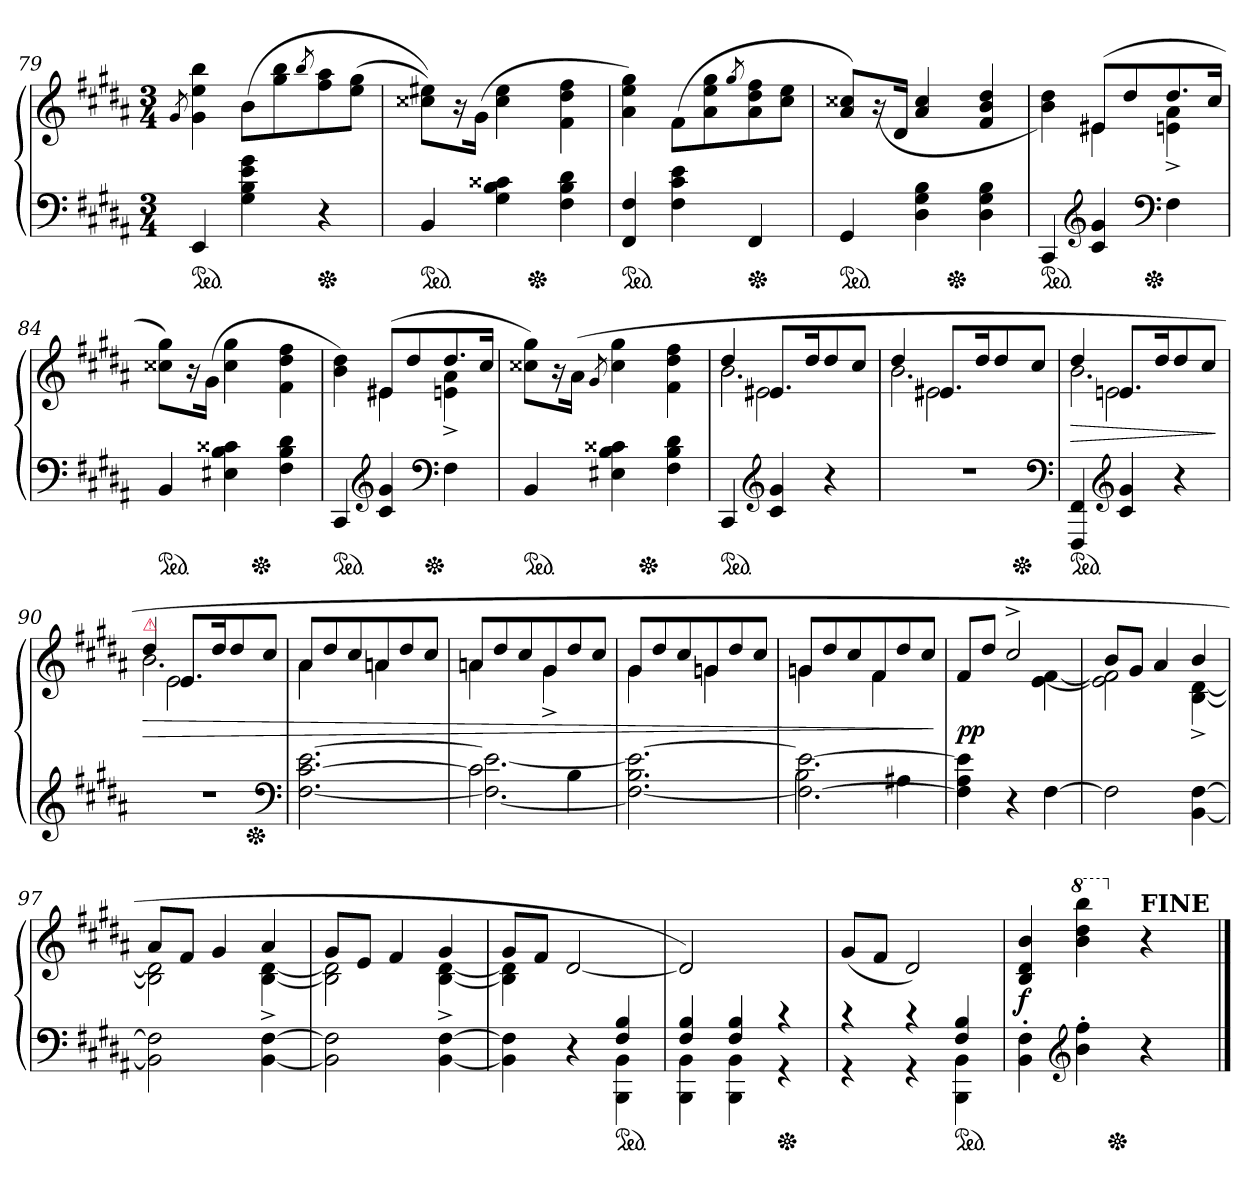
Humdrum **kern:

**kern	**kern	**dynam
*part1	*part1	*part1
*staff2	*staff1	*staff1/2
*clefF4	*clefG2	*
*k[f#c#g#d#a#]	*k[f#c#g#d#a#]	*
*M3/4	*M3/4	*
=79	=79	=79
.	8qg#/	.
*ped	*	*
4EE	4g# 4ee 4bb	.
4G# 4B 4e 4g#	(8bL	.
.	8gg# 8bb	.
.	8qbb/	.
*Xped	*	*
4r	8ff# 8aa#	.
.	(>8ee 8gg#J	.
=80	=80	=80
*ped	*	*
*	*^	*
4BB	8cc##X 8ee#XL))	4.ryy	.
.	16r	.	.
.	(>16g#Jk	.	.
4G# 4B 4c##X	4cc## 4ee#	.	.
*Xped	*	*	*
.	.	4.ryy	.
4F# 4B 4d#	4f# 4dd# 4ff#	.	.
*	*v	*v	*
=81	=81	=81
*ped	*	*
4FF# 4F#	4a# 4ee 4gg#)	.
4F# 4c# 4e	(>8f#L	.
.	8a# 8ee 8gg#	.
.	8qgg#/	.
*Xped	*	*
4FF#	8a# 8dd# 8ff#	.
.	8cc# 8eeJ	.
=82	=82	=82
*ped	*	*
*	*^	*
4GG#	8a#/ 8cc##X/L)	4.ryy	.
.	(>16r	.	.
.	16d#Jk	.	.
4D# 4G# 4B	4a#/ 4cc##/	.	.
*Xped	*	*	*
.	.	4.ryy	.
4D# 4G# 4B	4f# 4b 4dd#	.	.
=83	=83	=83	=83
*ped	*	*	*
*	*	*^	*
4CC#	4ryy	4b 4dd#)	4..ryy	.
*clefG2	*	*	*	*
4c# 4g#	(>8e#XL	4e#X	.	.
.	8dd#	.	.	.
*Xped	*	*	*	*
.	.	.	4ryy	.
*clefF4	*	*	*	*
4F#	8.dd#	4en^ 4a#^	.	.
.	16cc#Jk	.	16ryy	.
*	*v	*v	*v	*
=84	=84	=84
*ped	*	*
*	*^	*
4BB	8cc##X 8gg#L)	4.ryy	.
.	16r	.	.
.	(>16g#Jk	.	.
4E#X 4B 4c##X	4cc## 4gg#	.	.
*Xped	*	*	*
.	.	4.ryy	.
4F# 4B 4d#	4f# 4dd# 4ff#	.	.
=85	=85	=85	=85
*ped	*	*	*
*	*	*^	*
4CC#	4ryy	4b 4dd#)	4..ryy	.
*clefG2	*	*	*	*
4c# 4g#	(>8e#XL	4e#X	.	.
.	8dd#	.	.	.
*Xped	*	*	*	*
.	.	.	4ryy	.
*clefF4	*	*	*	*
4F#	8.dd#	4en^ 4a#^	.	.
.	16cc#Jk	.	16ryy	.
*	*v	*v	*v	*
=86	=86	=86
*ped	*	*
*	*^	*
4BB	8cc##X 8gg#L)	4.ryy	.
.	16r	.	.
.	(>16a#Jk	.	.
.	8qg#	.	.
4E#X 4B 4c##X	4cc## 4gg#	.	.
*Xped	*	*	*
.	.	4.ryy	.
4F# 4B 4d#	4f# 4dd# 4ff#	.	.
=87	=87	=87	=87
*	*	*^	*
*ped	*	*	*	*
4CC#	4dd#	2.b	4ryy	.
*clefG2	*	*	*	*
4c# 4g#	8.e#XL	.	2e#X\	.
.	16dd#K	.	.	.
4r	8dd#	.	.	.
.	8cc#J	.	.	.
=88	=88	=88	=88	=88
*	*	*	*^	*
2.r	4dd#	2.b	4ryy	2ryy	.
.	8.e#XL	.	2e#X\	.	.
.	16dd#K	.	.	.	.
.	8dd#	.	.	16ryy	.
*Xped	*	*	*	*	*
.	.	.	.	8.ryy	.
.	8cc#J	.	.	.	.
*clefF4	*	*	*	*	*
*	*	*	*v	*v	*
=89	=89	=89	=89	=89
*ped	*	*	*	*
4FFF# 4FF#	4dd#	2.b	4ryy	>
*clefG2	*	*	*	*
4c# 4g#	8.enL	.	2e\	.
.	16dd#K	.	.	.
4r	8dd#	.	.	.
.	8cc#J	.	.	.
*	*v	*v	*v	*
.	.	]
=90	=90	=90
*	*^	*
*	*	*^	*
!	!LO:TX:a:color=crimson:t=⚠	!	!	!
*	*	*	*^	*
2.r	4dd#	2.b	4ryy	2ryy	>
.	8.eL	.	2e\	.	.
.	16dd#K	.	.	.	.
.	8dd#	.	.	16ryy	.
*Xped	*	*	*	*	*
.	.	.	.	8.ryy	.
.	8cc#J	.	.	.	.
*clefF4	*	*	*	*	*
*	*	*v	*v	*v	*
=91	=91	=91	=91
[2.F# [2.c# [>2.e	8a#L	4a#	.
.	8dd#	.	.
.	8cc#	8ryy	.
.	8an	4an	.
.	8dd#	.	.
.	8cc#J	8ryy	.
=92	=92	=92	=92
*^	*	*	*
2c#\]	2.F#_ 2.e_	8anL	4an	.
.	.	8dd#	.	.
.	.	8cc#	8ryy	.
.	.	8g#	4g#^<	.
4B\	.	8dd#	.	.
.	.	8cc#J	8ryy	.
*v	*v	*	*	*
=93	=93	=93	=93
2.F#_< 2.B 2.e_	8g#L	4g#	.
.	8dd#	.	.
.	8cc#	8ryy	.
.	8gn	4gn	.
.	8dd#	.	.
.	8cc#J	8ryy	.
=94	=94	=94	=94
*^	*	*	*
2.F#_\ 2.e_\	2B	8gnL	4gn	.
.	.	8dd#	.	.
.	.	8cc#	8ryy	.
.	.	8f#	4f#	.
.	4A#X\	8dd#	.	.
.	.	8cc#J	8ryy	.
*v	*v	*	*	*
*	*v	*v	*
.	.	]
=95	=95	=95
*	*^	*
4F#] 4A# 4e]	8f#L	2ryy	pp
.	8dd#J	.	.
4r	2cc#^	.	.
[4F#	.	[4e [4f#	.
=96	=96	=96	=96
2F#]	8bL	2e] 2f#]	.
.	8g#J	.	.
.	4a#	.	.
[4BB [4F#	4b	[4B^ [4d#^	.
=97	=97	=97	=97
2BB] 2F#]	8a#L	2B] 2d#]	.
.	8f#J	.	.
.	4g#	.	.
[4BB [4F#	4a#	[4B^ [4d#^	.
=98	=98	=98	=98
2BB] 2F#]	8g#L	2B] 2d#]	.
.	8eJ	.	.
.	4f#	.	.
[4BB [4F#	4g#	[4B^ [4d#^	.
=99	=99	=99	=99
*^	*	*	*
2ryy	4BB] 4F#]	8g#L	4B] 4d#]	.
.	.	8f#J	.	.
.	4r	[2d#	2ryy	.
*ped	*	*	*	*
4F# 4B	4BBB 4BB	.	.	.
*	*	*v	*v	*
=100	=100	=100	=100
4F# 4B	4BBB 4BB	2d#])	.
4F# 4B	4BBB 4BB	.	.
*Xped	*	*	*
4rc	4rGG	4ryy	.
=101	=101	=101	=101
4rc	4rGG	(<8g#L	.
.	.	8f#J	.
4rc	4rGG	2d#)	.
*ped	*	*	*
4F# 4B	4BBB 4BB	.	.
*v	*v	*	*
=102	=102	=102
*	*^	*
4BB' 4F#'	4B 4d# 4b	4.ryy	f
*clefG2	*	*	*
*	*8va	*	*
4b' 4ff#'	4bb 4ddd# 4bbb	.	.
*Xped	*	*	*
.	.	4.ryy	.
*	*X8va	*	*
!	!LO:TX:a:B:t=FINE	!	!
4r	4r	.	.
*	*v	*v	*
==	==	==
*-	*-	*-
